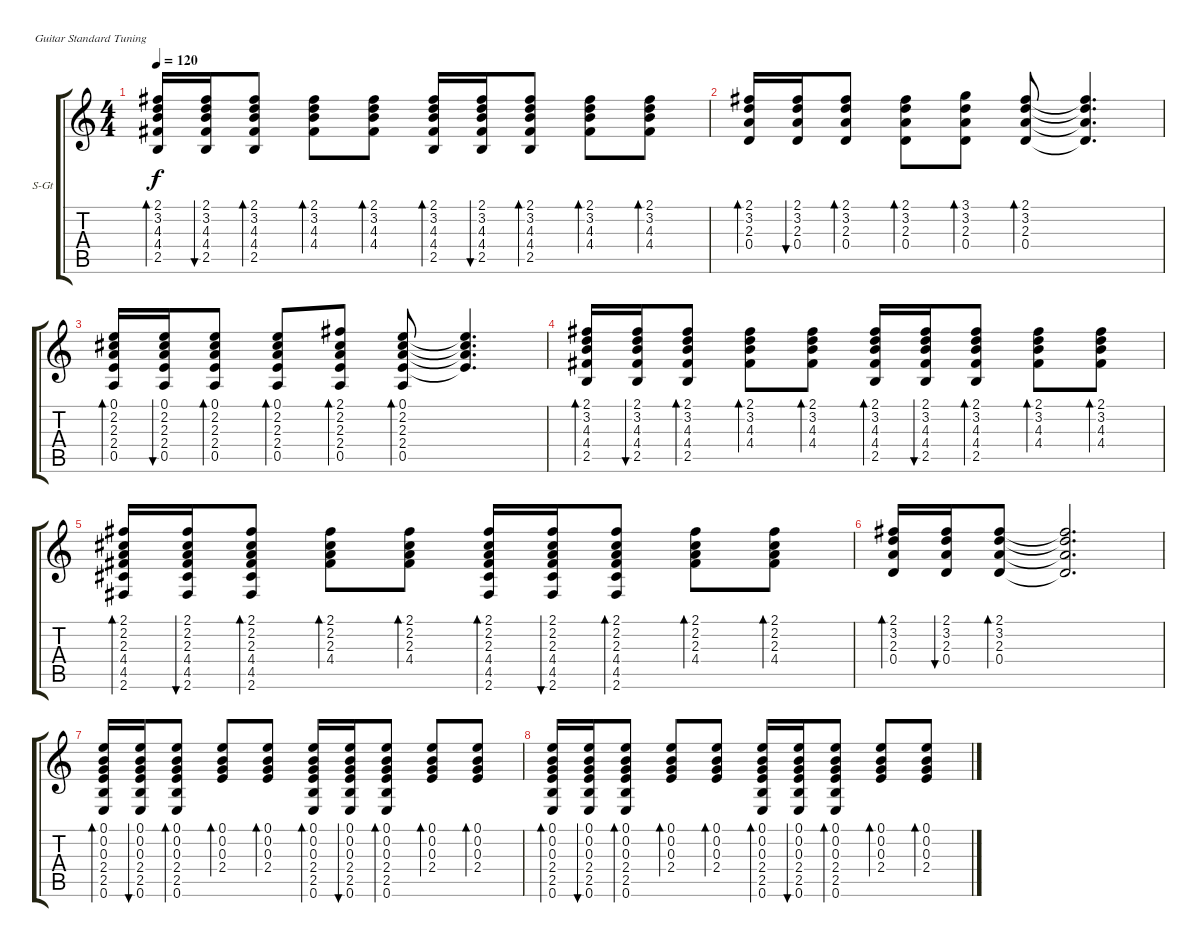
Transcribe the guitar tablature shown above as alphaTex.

\defaultSystemsLayout 4
\bracketExtendMode groupsimilarinstruments
\firstSystemTrackNameOrientation horizontal
\otherSystemsTrackNameOrientation horizontal
\track ("В.Цой-Акустика" "S-Gt") {instrument acousticguitarsteel}
\staff {score tabs}
\tuning (E4 B3 G3 D3 A2 E2)
\ts (4 4)
\tempo 120
\clef g2
\ks c
(2.1 3.2 4.3 4.4 2.5).16{bd 30 dy f} (2.1 3.2 4.3 4.4 2.5).16{bu 30} (2.1 3.2 4.3 4.4 2.5).8{bd 30} (2.1 3.2 4.3 4.4).8{bd 30} (2.1 3.2 4.3 4.4).8{bd 30} (2.1 3.2 4.3 4.4 2.5).16{bd 30} (2.1 3.2 4.3 4.4 2.5).16{bu 30} (2.1 3.2 4.3 4.4 2.5).8{bd 30} (2.1 3.2 4.3 4.4).8{bd 30} (2.1 3.2 4.3 4.4).8{bd 30} |
(2.1 3.2 2.3 0.4).16{bd 30} (2.1 3.2 2.3 0.4).16{bu 30} (2.1 3.2 2.3 0.4).8{bd 30} (2.1 3.2 2.3 0.4).8{bd 30} (3.1 3.2 2.3 0.4).8{bd 30} (2.1 3.2 2.3 0.4).8{bd 30} (2.1{t} 3.2{t} 2.3{t} 0.4{t}).4{d} |
(0.1 2.2 2.3 2.4 0.5).16{bd 30} (0.1 2.2 2.3 2.4 0.5).16{bu 30} (0.1 2.2 2.3 2.4 0.5).8{bd 30} (0.1 2.2 2.3 2.4 0.5).8{bd 30} (2.1 2.2 2.3 2.4 0.5).8{bd 30} (0.1 2.2 2.3 2.4 0.5).8{bd 30} (0.1{t} 2.2{t} 2.3{t} 2.4{t}).4{d} |
(2.1 3.2 4.3 4.4 2.5).16{bd 30} (2.1 3.2 4.3 4.4 2.5).16{bu 30} (2.1 3.2 4.3 4.4 2.5).8{bd 30} (2.1 3.2 4.3 4.4).8{bd 30} (2.1 3.2 4.3 4.4).8{bd 30} (2.1 3.2 4.3 4.4 2.5).16{bd 30} (2.1 3.2 4.3 4.4 2.5).16{bu 30} (2.1 3.2 4.3 4.4 2.5).8{bd 30} (2.1 3.2 4.3 4.4).8{bd 30} (2.1 3.2 4.3 4.4).8{bd 30} |
(2.1 2.2 2.3 4.4 4.5 2.6).16{bd 30} (2.1 2.2 2.3 4.4 4.5 2.6).16{bu 30} (2.1 2.2 2.3 4.4 4.5 2.6).8{bd 30} (2.1 2.2 2.3 4.4).8{bd 30} (2.1 2.2 2.3 4.4).8{bd 30} (2.1 2.2 2.3 4.4 4.5 2.6).16{bd 30} (2.1 2.2 2.3 4.4 4.5 2.6).16{bu 30} (2.1 2.2 2.3 4.4 4.5 2.6).8{bd 30} (2.1 2.2 2.3 4.4).8{bd 30} (2.1 2.2 2.3 4.4).8{bd 30} |
(2.1 3.2 2.3 0.4).16{bd 30} (2.1 3.2 2.3 0.4).16{bu 30} (2.1 3.2 2.3 0.4).8{bd 30} (2.1{t} 3.2{t} 2.3{t} 0.4{t}).2{d} |
(0.1 0.2 0.3 2.4 2.5 0.6).16{bd 30} (0.1 0.2 0.3 2.4 2.5 0.6).16{bu 30} (0.1 0.2 0.3 2.4 2.5 0.6).8{bd 30} (0.1 0.2 0.3 2.4).8{bd 30} (0.1 0.2 0.3 2.4).8{bd 30} (0.1 0.2 0.3 2.4 2.5 0.6).16{bd 30} (0.1 0.2 0.3 2.4 2.5 0.6).16{bu 30} (0.1 0.2 0.3 2.4 2.5 0.6).8{bd 30} (0.1 0.2 0.3 2.4).8{bd 30} (0.1 0.2 0.3 2.4).8{bd 30} |
(0.1 0.2 0.3 2.4 2.5 0.6).16{bd 30} (0.1 0.2 0.3 2.4 2.5 0.6).16{bu 30} (0.1 0.2 0.3 2.4 2.5 0.6).8{bd 30} (0.1 0.2 0.3 2.4).8{bd 30} (0.1 0.2 0.3 2.4).8{bd 30} (0.1 0.2 0.3 2.4 2.5 0.6).16{bd 30} (0.1 0.2 0.3 2.4 2.5 0.6).16{bu 30} (0.1 0.2 0.3 2.4 2.5 0.6).8{bd 30} (0.1 0.2 0.3 2.4).8{bd 30} (0.1 0.2 0.3 2.4).8{bd 30}
